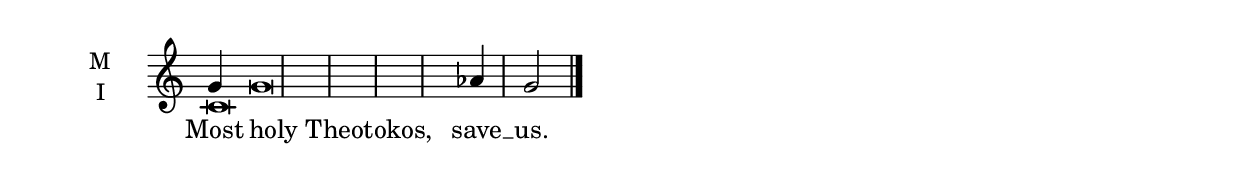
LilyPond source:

\version "2.18.2"

% Provide an easy way to group a bunch of text together on a breve
% http://lilypond.org/doc/v2.18/Documentation/notation/working-with-ancient-music_002d_002dscenarios-and-solutions
recite = \once \override LyricText.self-alignment-X = #-1


global = {
  \time 2/4 % Not used, Time_signature_engraver is removed from layout
  \key c \major
  \set Timing.defaultBarType = "" %% Only put bar lines where I say
}

lyricText = \lyricmode {
  Most \recite "holy Theotokos," save __ us.
}

melody = \relative g' {
  \global % Leave these here for key to display
  g4 g\breve aes4 g2 \bar "|."
}

ison = \relative c' {
  \global % Leave these here for key to display
  c\breve
}

\score {
  \new ChoirStaff <<
    \new Staff \with {
      midiInstrument = "choir aahs"
      instrumentName = \markup \center-column { M I }
    } <<
      \new Voice = "melody" { \voiceOne \melody }
      \new Voice = "ison" { \voiceTwo \ison }
    >>
    \new Lyrics \with {
      \override VerticalAxisGroup #'staff-affinity = #CENTER
    } \lyricsto "melody" \lyricText

  >>
  \layout {
    \context {
      \Staff
      \remove "Time_signature_engraver"
    }
    \context {
      \Score
      \omit BarNumber
    }
  }
  \midi { \tempo 4 = 300
          \context {
            \Voice
            \remove "Dynamic_performer"
    }
  }
}
